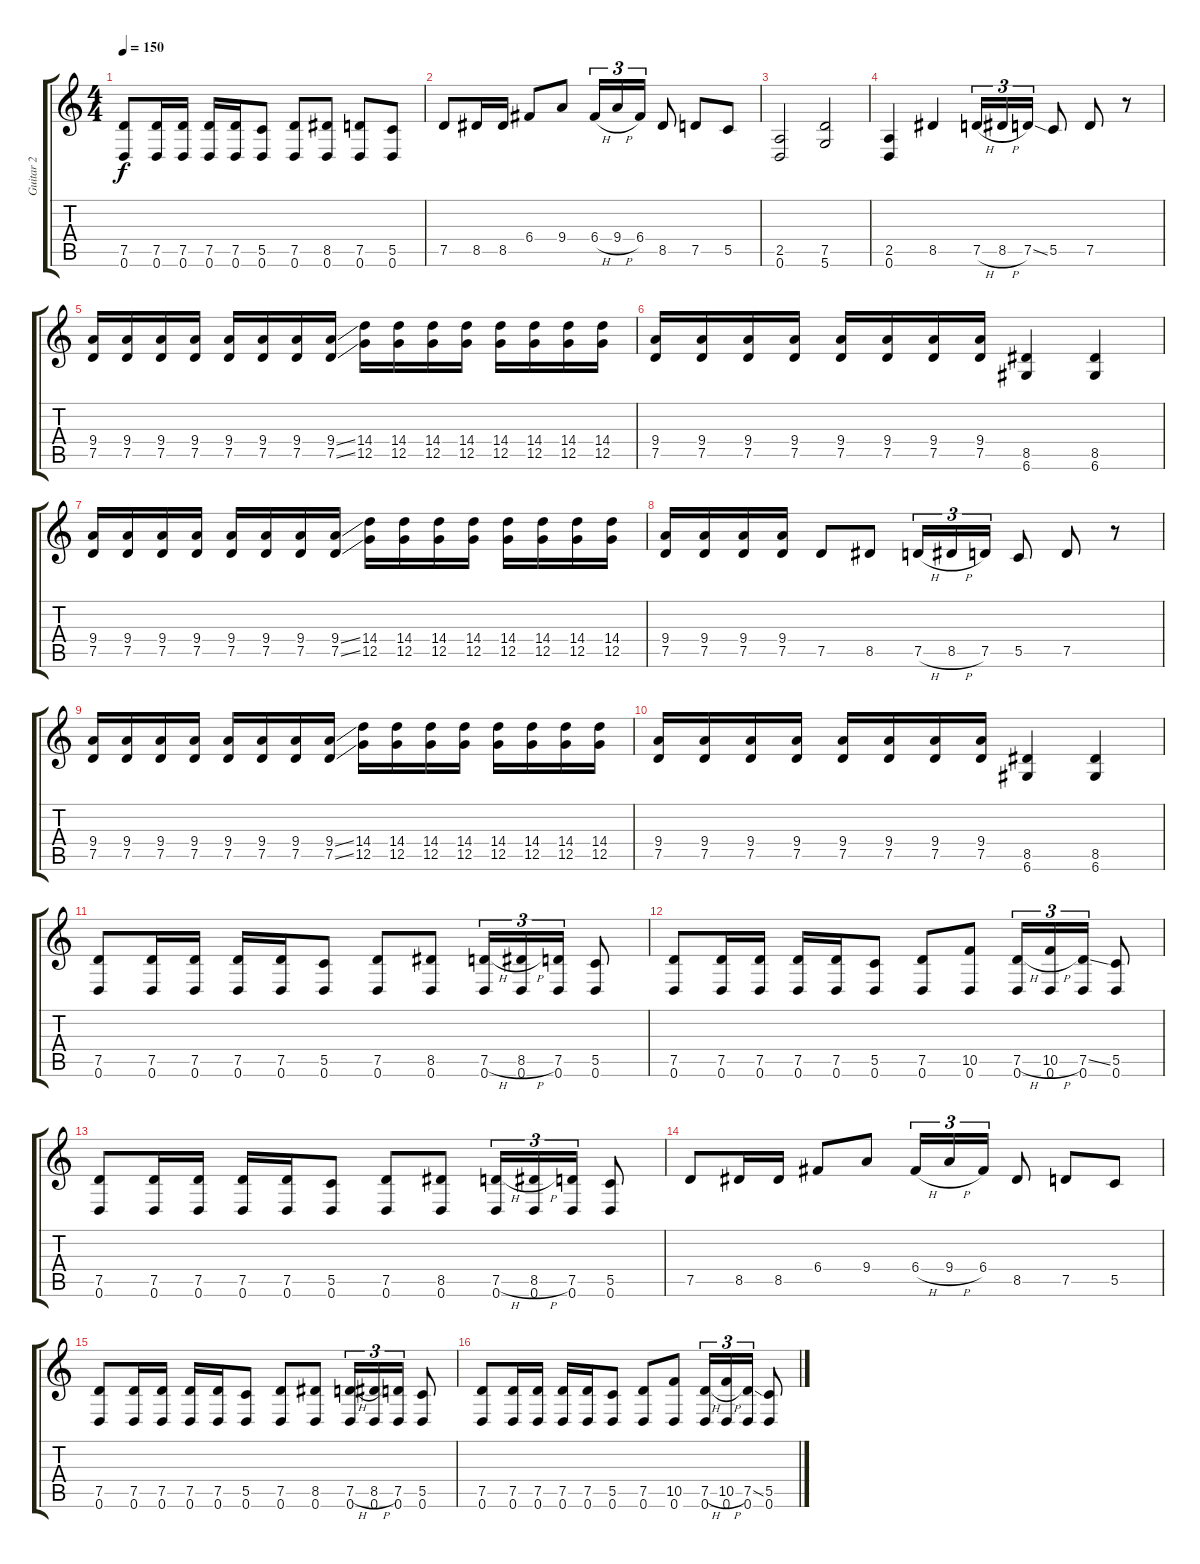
\track ("Guitar 2" "Guitar 2") {instrument distortionguitar}
\staff {score tabs}
\tuning (D4 A3 F3 C3 G2 D2) {hide}
\ts (4 4)
\tempo 150
\clef g2
\ks c
(7.5 0.6).8{dy f} (7.5 0.6).16 (7.5 0.6).16 (7.5 0.6).16 (7.5 0.6).16 (5.5 0.6).8 (7.5 0.6).8 (8.5 0.6).8 (7.5 0.6).8 (5.5 0.6).8 |
7.5.8 8.5.16 8.5.16 6.4.8 9.4.8 6.4{h}.16{tu (3 2)} 9.4{h}.16{tu (3 2)} 6.4.16{tu (3 2)} 8.5.8 7.5.8 5.5.8 |
\section ("" "")
(2.5 0.6).2 (7.5 5.6).2 |
(2.5 0.6).4 8.5.4 7.5{h}.16{tu (3 2)} 8.5{h}.16{tu (3 2)} 7.5{ss}.16{tu (3 2)} 5.5.8 7.5.8 r.8 |
(9.4 7.5).16 (9.4 7.5).16 (9.4 7.5).16 (9.4 7.5).16 (9.4 7.5).16 (9.4 7.5).16 (9.4 7.5).16 (9.4{ss} 7.5{ss}).16 (14.4 12.5).16 (14.4 12.5).16 (14.4 12.5).16 (14.4 12.5).16 (14.4 12.5).16 (14.4 12.5).16 (14.4 12.5).16 (14.4 12.5).16 |
(9.4 7.5).16 (9.4 7.5).16 (9.4 7.5).16 (9.4 7.5).16 (9.4 7.5).16 (9.4 7.5).16 (9.4 7.5).16 (9.4 7.5).16 (8.5 6.6).4 (8.5 6.6).4 |
(9.4 7.5).16 (9.4 7.5).16 (9.4 7.5).16 (9.4 7.5).16 (9.4 7.5).16 (9.4 7.5).16 (9.4 7.5).16 (9.4{ss} 7.5{ss}).16 (14.4 12.5).16 (14.4 12.5).16 (14.4 12.5).16 (14.4 12.5).16 (14.4 12.5).16 (14.4 12.5).16 (14.4 12.5).16 (14.4 12.5).16 |
(9.4 7.5).16 (9.4 7.5).16 (9.4 7.5).16 (9.4 7.5).16 7.5.8 8.5.8 7.5{h}.16{tu (3 2)} 8.5{h}.16{tu (3 2)} 7.5.16{tu (3 2)} 5.5.8 7.5.8 r.8 |
(9.4 7.5).16 (9.4 7.5).16 (9.4 7.5).16 (9.4 7.5).16 (9.4 7.5).16 (9.4 7.5).16 (9.4 7.5).16 (9.4{ss} 7.5{ss}).16 (14.4 12.5).16 (14.4 12.5).16 (14.4 12.5).16 (14.4 12.5).16 (14.4 12.5).16 (14.4 12.5).16 (14.4 12.5).16 (14.4 12.5).16 |
(9.4 7.5).16 (9.4 7.5).16 (9.4 7.5).16 (9.4 7.5).16 (9.4 7.5).16 (9.4 7.5).16 (9.4 7.5).16 (9.4 7.5).16 (8.5 6.6).4 (8.5 6.6).4 |
\section ("" "")
(7.5 0.6).8 (7.5 0.6).16 (7.5 0.6).16 (7.5 0.6).16 (7.5 0.6).16 (5.5 0.6).8 (7.5 0.6).8 (8.5 0.6).8 (7.5{h} 0.6).16{tu (3 2)} (8.5{h} 0.6).16{tu (3 2)} (7.5 0.6).16{tu (3 2)} (5.5 0.6).8 |
(7.5 0.6).8 (7.5 0.6).16 (7.5 0.6).16 (7.5 0.6).16 (7.5 0.6).16 (5.5 0.6).8 (7.5 0.6).8 (10.5 0.6).8 (7.5{h} 0.6).16{tu (3 2)} (10.5{h} 0.6).16{tu (3 2)} (7.5{ss} 0.6).16{tu (3 2)} (5.5 0.6).8 |
(7.5 0.6).8 (7.5 0.6).16 (7.5 0.6).16 (7.5 0.6).16 (7.5 0.6).16 (5.5 0.6).8 (7.5 0.6).8 (8.5 0.6).8 (7.5{h} 0.6).16{tu (3 2)} (8.5{h} 0.6).16{tu (3 2)} (7.5 0.6).16{tu (3 2)} (5.5 0.6).8 |
7.5.8 8.5.16 8.5.16 6.4.8 9.4.8 6.4{h}.16{tu (3 2)} 9.4{h}.16{tu (3 2)} 6.4.16{tu (3 2)} 8.5.8 7.5.8 5.5.8 |
(7.5 0.6).8 (7.5 0.6).16 (7.5 0.6).16 (7.5 0.6).16 (7.5 0.6).16 (5.5 0.6).8 (7.5 0.6).8 (8.5 0.6).8 (7.5{h} 0.6).16{tu (3 2)} (8.5{h} 0.6).16{tu (3 2)} (7.5 0.6).16{tu (3 2)} (5.5 0.6).8 |
(7.5 0.6).8 (7.5 0.6).16 (7.5 0.6).16 (7.5 0.6).16 (7.5 0.6).16 (5.5 0.6).8 (7.5 0.6).8 (10.5 0.6).8 (7.5{h} 0.6).16{tu (3 2)} (10.5{h} 0.6).16{tu (3 2)} (7.5{ss} 0.6).16{tu (3 2)} (5.5 0.6).8
